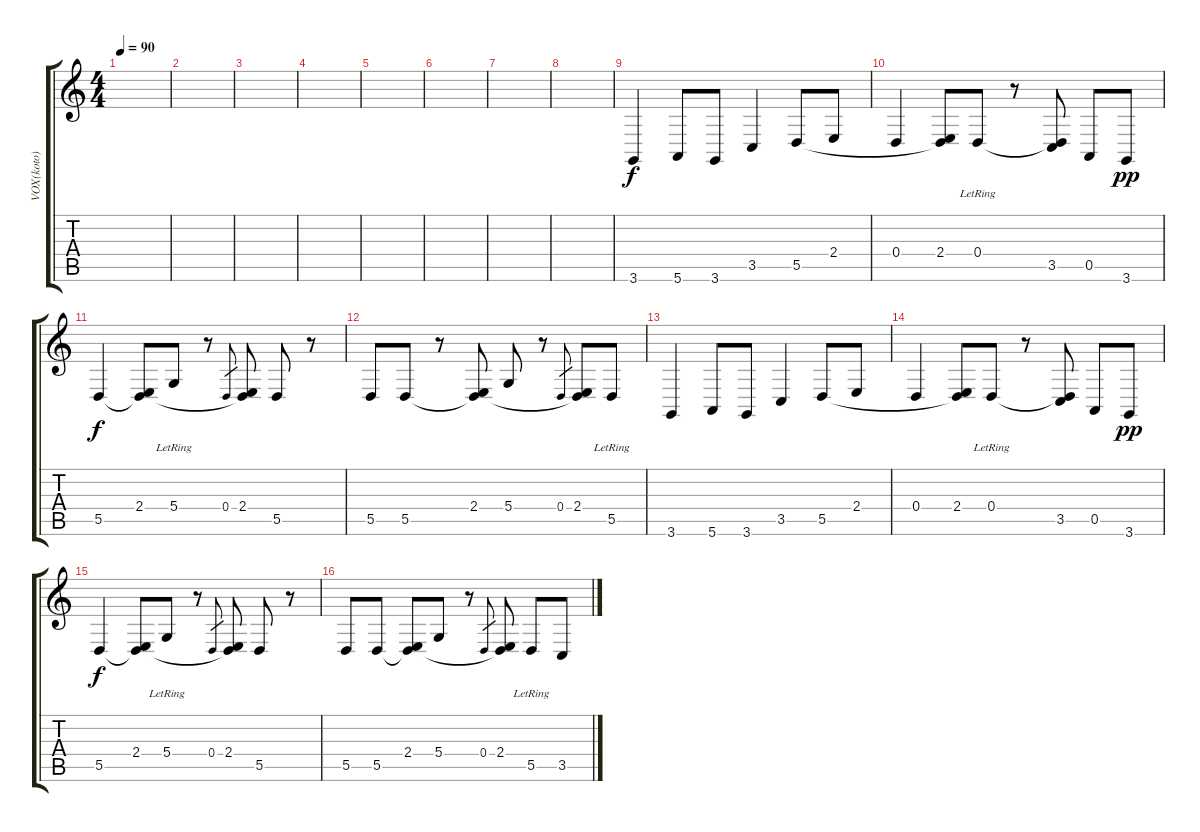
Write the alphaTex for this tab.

\track ("VOX(koto)" "VOX(koto)") {instrument koto}
\staff {score tabs}
\tuning (E4 B3 G3 D3 A2 E2) {hide}
\ts (4 4)
\tempo 90
\clef g2
\ks c
|
|
|
|
|
|
|
|
3.6.4 5.6.8{dy f} 3.6.8 3.5.4 5.5.8 2.4.8 |
0.4.4{txt ""} (2.4 5.5{t}).8 0.4{lr}.8 r.8 (0.4{t} 3.5).8 0.5.8 3.6.8{dy pp} |
5.5.4{dy f} (2.4 5.5{t}).8 5.4{lr}.8 r.8 0.4.8{gr} (2.4 5.5{t}).8 5.5.8 r.8 |
5.5.8 5.5.8 r.8 (2.4 5.5{t}).8 5.4.8 r.8 0.4.8{gr} (2.4 5.5{t}).8 5.5{lr}.8 |
3.6.4 5.6.8 3.6.8 3.5.4 5.5.8 2.4.8 |
0.4.4 (2.4 5.5{t}).8 0.4{lr}.8 r.8 (0.4{t} 3.5).8 0.5.8 3.6.8{dy pp} |
5.5.4{dy f} (2.4 5.5{t}).8 5.4{lr}.8 r.8 0.4.8{gr} (2.4 5.5{t}).8 5.5.8 r.8 |
5.5.8 5.5.8 (2.4 5.5{t}).8 5.4.8 r.8 0.4.8{gr} (2.4 5.5{t}).8 5.5{lr}.8 3.5.8
